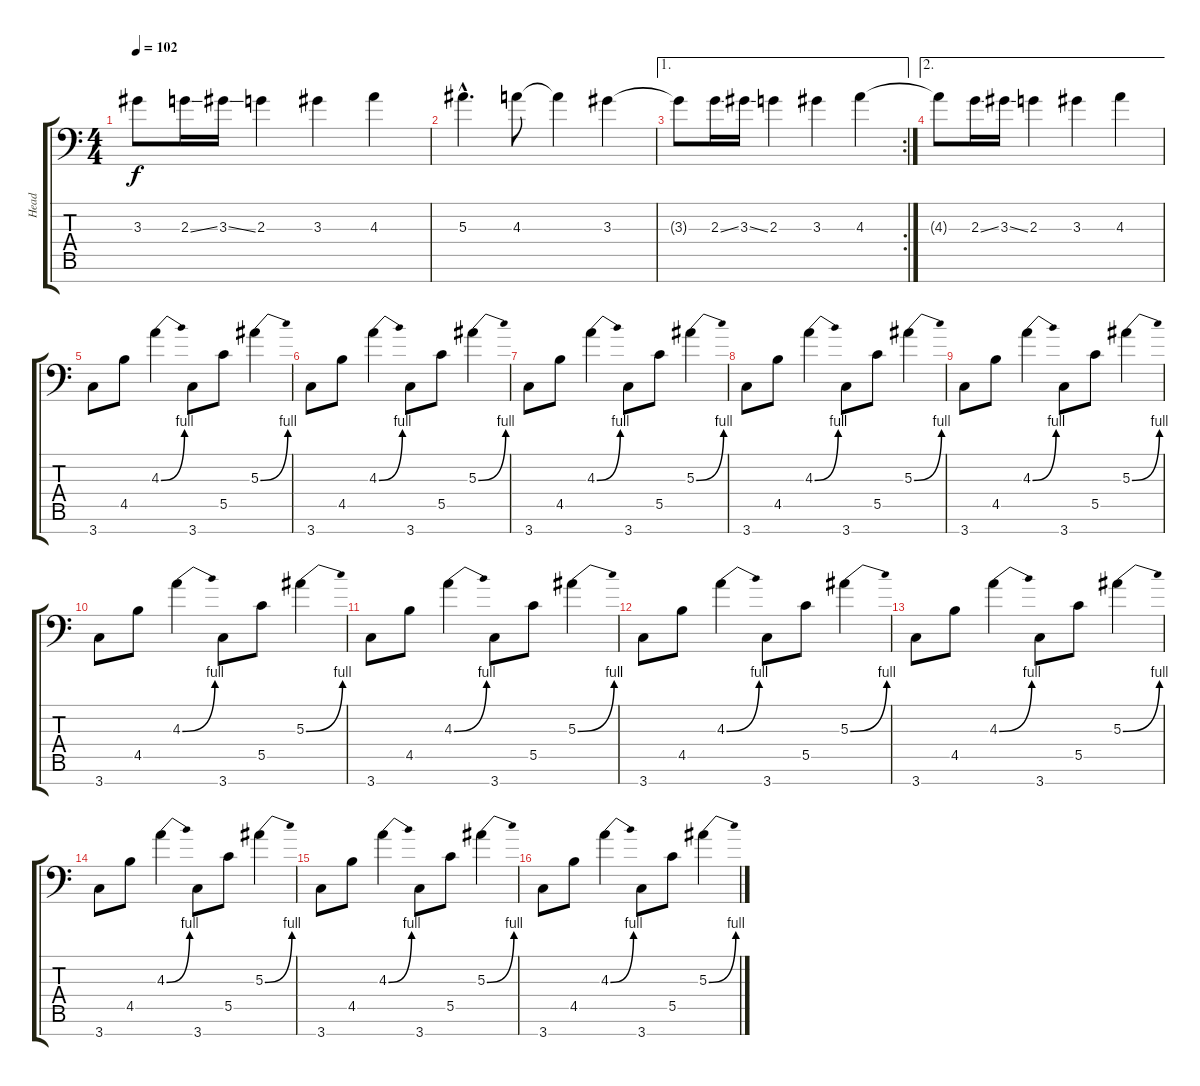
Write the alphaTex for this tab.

\track ("Head" "Head") {instrument overdrivenguitar}
\staff {score tabs}
\tuning (D4 A3 F3 C3 G2 D2 A1) {hide}
\ts (4 4)
\tempo 102
\clef f4
\ks c
3.3{t}.8{dy f} 2.3{ss}.16 3.3{ss}.16 2.3.4 3.3.4 4.3.4 |
5.3{hac}.4{d} 4.3.8 4.3{t}.4 3.3.4 |
\ae 1
\rc 2
3.3{t}.8 2.3{ss}.16 3.3{ss}.16 2.3.4 3.3.4 4.3.4 |
\ae 2
4.3{t}.8 2.3{ss}.16 3.3{ss}.16 2.3.4 3.3.4 4.3.4 |
3.7.8{instrument electricguitarmuted} 4.5.8 4.3{be (bend 0 0 60 4)}.4 3.7.8 5.5.8 5.3{be (bend 0 0 60 4)}.4 |
3.7.8 4.5.8 4.3{be (bend 0 0 60 4)}.4 3.7.8 5.5.8 5.3{be (bend 0 0 60 4)}.4 |
3.7.8{instrument electricguitarmuted} 4.5.8 4.3{be (bend 0 0 60 4)}.4 3.7.8 5.5.8 5.3{be (bend 0 0 60 4)}.4 |
3.7.8 4.5.8 4.3{be (bend 0 0 60 4)}.4 3.7.8 5.5.8 5.3{be (bend 0 0 60 4)}.4 |
3.7.8{instrument electricguitarmuted} 4.5.8 4.3{be (bend 0 0 60 4)}.4 3.7.8 5.5.8 5.3{be (bend 0 0 60 4)}.4 |
3.7.8 4.5.8 4.3{be (bend 0 0 60 4)}.4 3.7.8 5.5.8 5.3{be (bend 0 0 60 4)}.4 |
3.7.8{instrument electricguitarmuted} 4.5.8 4.3{be (bend 0 0 60 4)}.4 3.7.8 5.5.8 5.3{be (bend 0 0 60 4)}.4 |
3.7.8 4.5.8 4.3{be (bend 0 0 60 4)}.4 3.7.8 5.5.8 5.3{be (bend 0 0 60 4)}.4 |
3.7.8{instrument electricguitarmuted} 4.5.8 4.3{be (bend 0 0 60 4)}.4 3.7.8 5.5.8 5.3{be (bend 0 0 60 4)}.4 |
3.7.8 4.5.8 4.3{be (bend 0 0 60 4)}.4 3.7.8 5.5.8 5.3{be (bend 0 0 60 4)}.4 |
3.7.8{instrument electricguitarmuted} 4.5.8 4.3{be (bend 0 0 60 4)}.4 3.7.8 5.5.8 5.3{be (bend 0 0 60 4)}.4 |
3.7.8 4.5.8 4.3{be (bend 0 0 60 4)}.4 3.7.8 5.5.8 5.3{be (bend 0 0 60 4)}.4
